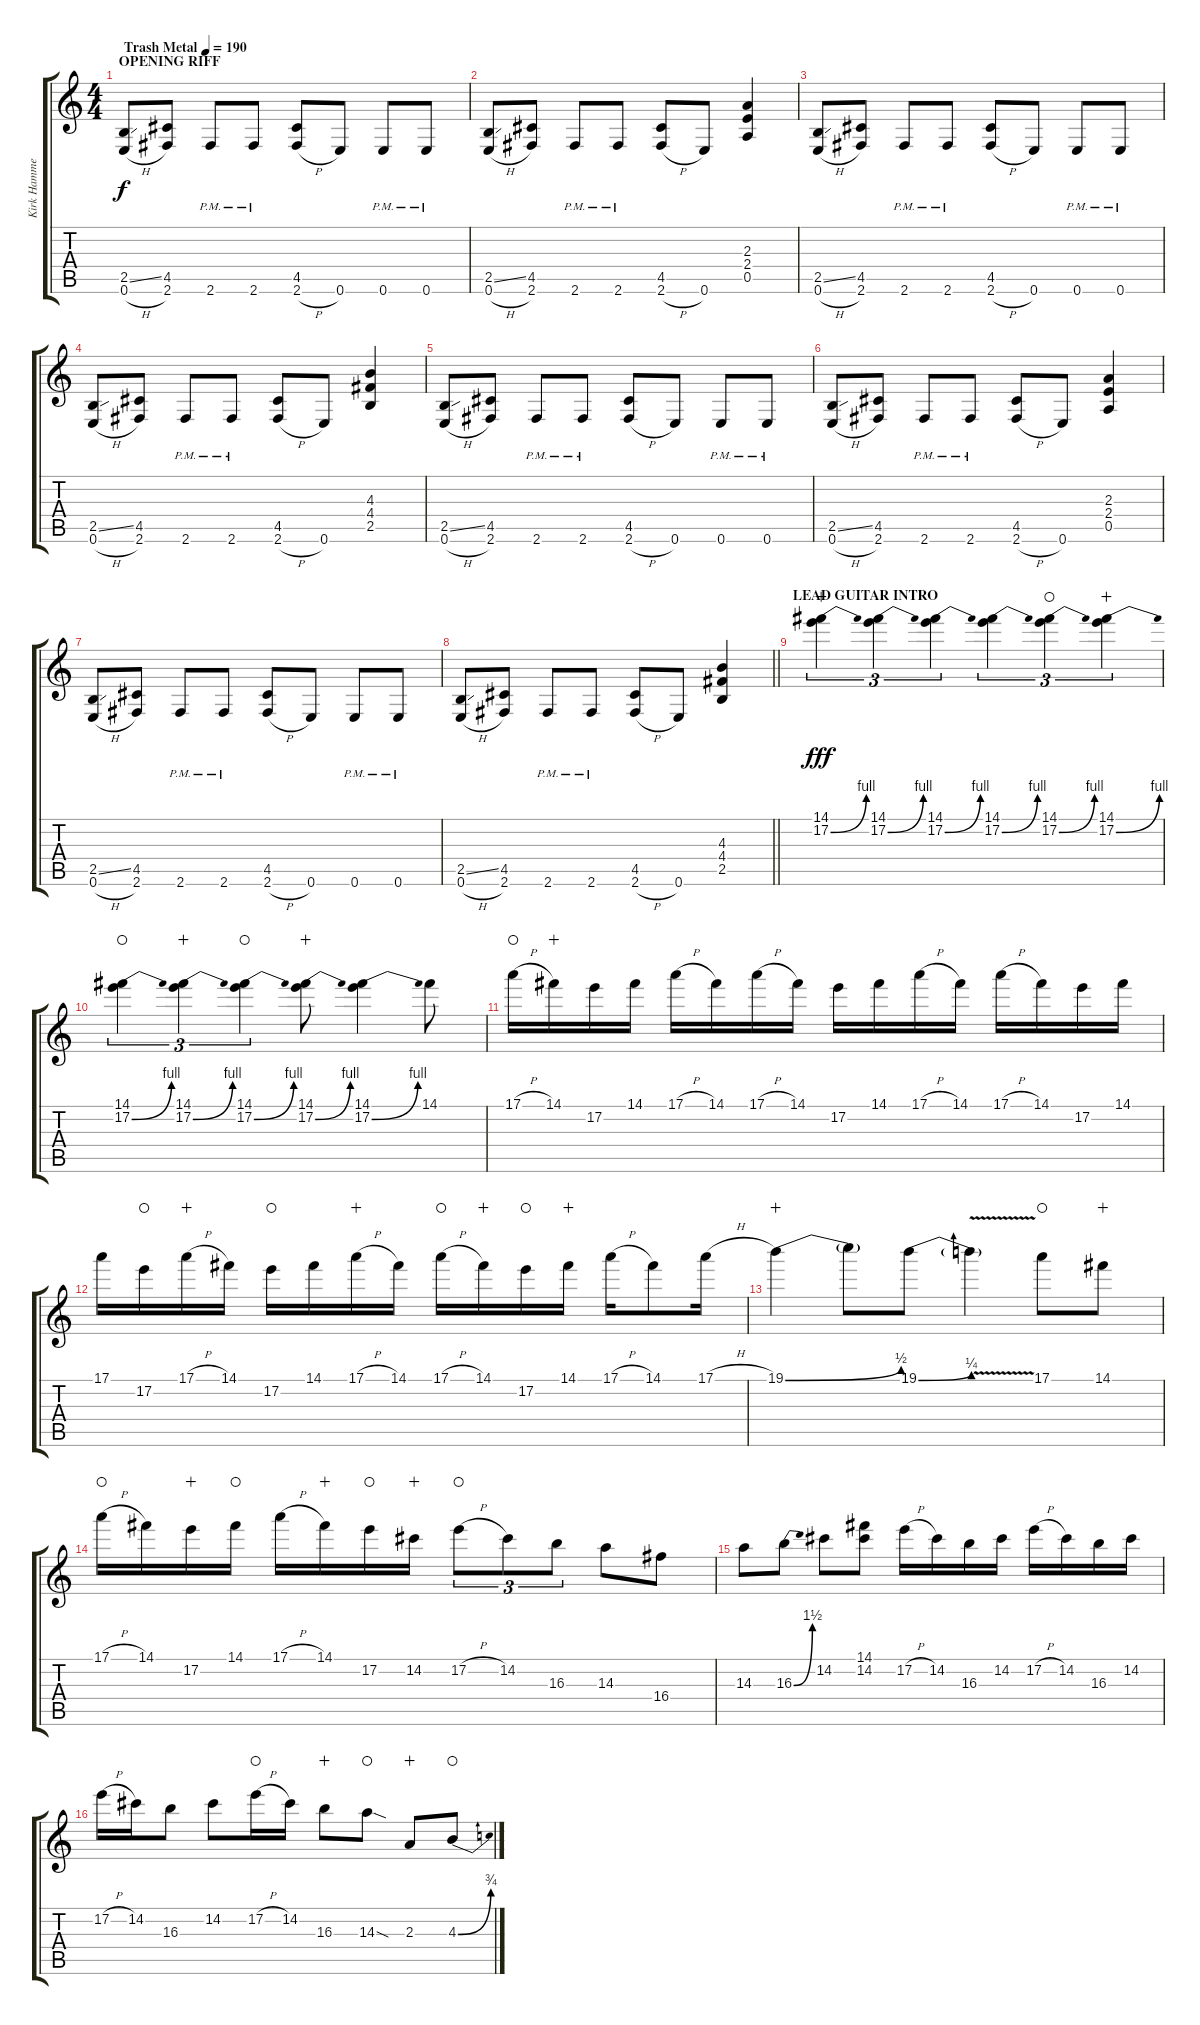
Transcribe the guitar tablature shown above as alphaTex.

\track ("Kirk Hammett - lead and rhythm guitar" "Kirk Hamme") {instrument distortionguitar}
\staff {score tabs}
\tuning (E4 B3 G3 D3 A2 E2) {hide}
\ts (4 4)
\section ("" "OPENING RIFF")
\tempo (190 "Trash Metal")
\clef g2
\ks c
(2.5{ss} 0.6{h}).8{dy f instrument distortionguitar} (4.5 2.6).8 2.6{pm}.8 2.6{pm}.8 (4.5 2.6{h}).8 0.6.8 0.6{pm}.8 0.6{pm}.8 |
(2.5{ss} 0.6{h}).8 (4.5 2.6).8 2.6{pm}.8 2.6{pm}.8 (4.5 2.6{h}).8 0.6.8 (2.3 2.4 0.5).4 |
(2.5{ss} 0.6{h}).8 (4.5 2.6).8 2.6{pm}.8 2.6{pm}.8 (4.5 2.6{h}).8 0.6.8 0.6{pm}.8 0.6{pm}.8 |
(2.5{ss} 0.6{h}).8 (4.5 2.6).8 2.6{pm}.8 2.6{pm}.8 (4.5 2.6{h}).8 0.6.8 (4.3 4.4 2.5).4 |
(2.5{ss} 0.6{h}).8 (4.5 2.6).8 2.6{pm}.8 2.6{pm}.8 (4.5 2.6{h}).8 0.6.8 0.6{pm}.8 0.6{pm}.8 |
(2.5{ss} 0.6{h}).8 (4.5 2.6).8 2.6{pm}.8 2.6{pm}.8 (4.5 2.6{h}).8 0.6.8 (2.3 2.4 0.5).4 |
(2.5{ss} 0.6{h}).8 (4.5 2.6).8 2.6{pm}.8 2.6{pm}.8 (4.5 2.6{h}).8 0.6.8 0.6{pm}.8 0.6{pm}.8 |
\barLineRight lightlight
(2.5{ss} 0.6{h}).8 (4.5 2.6).8 2.6{pm}.8 2.6{pm}.8 (4.5 2.6{h}).8 0.6.8 (4.3 4.4 2.5).4 |
\section ("" "LEAD GUITAR INTRO")
(14.1 17.2{be (bend 0 0 60 4)}).4{tu (3 2) dy fff volume 16 wahc} (14.1 17.2{be (bend 0 0 60 4)}).4{tu (3 2)} (14.1 17.2{be (bend 0 0 60 4)}).4{tu (3 2)} (14.1 17.2{be (bend 0 0 60 4)}).4{tu (3 2)} (14.1 17.2{be (bend 0 0 60 4)}).4{tu (3 2) waho} (14.1 17.2{be (bend 0 0 60 4)}).4{tu (3 2) wahc} |
(14.1 17.2{be (bend 0 0 60 4)}).4{tu (3 2) waho} (14.1 17.2{be (bend 0 0 60 4)}).4{tu (3 2) wahc} (14.1 17.2{be (bend 0 0 60 4)}).4{tu (3 2) waho} (14.1 17.2{be (bend 0 0 60 4)}).8{wahc} (14.1 17.2{be (bend 0 0 60 4)}).4 14.1.8 |
17.1{h}.16{waho} 14.1.16{wahc} 17.2.16 14.1.16 17.1{h}.16 14.1.16 17.1{h}.16 14.1.16 17.2.16 14.1.16 17.1{h}.16 14.1.16 17.1{h}.16 14.1.16 17.2.16 14.1.16 |
17.1.16 17.2.16{waho} 17.1{h}.16{wahc} 14.1.16 17.2.16{waho} 14.1.16 17.1{h}.16{wahc} 14.1.16 17.1{h}.16{waho} 14.1.16{wahc} 17.2.16{waho} 14.1.16{wahc} 17.1{h}.16 14.1.8 17.1{h}.16 |
19.1{be (bend 0 0 60 2)}.4{wahc} 19.1{t}.8 19.1{be (bend 0 0 60 1)}.8 19.1{v t}.4 17.1.8{waho} 14.1.8{wahc} |
17.1{h}.16{waho} 14.1.16 17.2.16{wahc} 14.1.16{waho} 17.1{h}.16 14.1.16{wahc} 17.2.16{waho} 14.2.16{wahc} 17.2{h}.8{tu (3 2) waho} 14.2.8{tu (3 2)} 16.3.8{tu (3 2)} 14.3.8 16.4.8 |
14.3.8 16.3{be (bend 0 0 60 6)}.8 14.2.8 (14.1 14.2).8 17.2{h}.16 14.2.16 16.3.16 14.2.16 17.2{h}.16 14.2.16 16.3.16 14.2.16 |
17.2{h}.16 14.2.16 16.3.8 14.2.8 17.2{h}.16{waho} 14.2.16 16.3.8{wahc} 14.3{sod}.8{waho} 2.3.8{wahc} 4.3{be (bend 0 0 60 3)}.8{waho}
